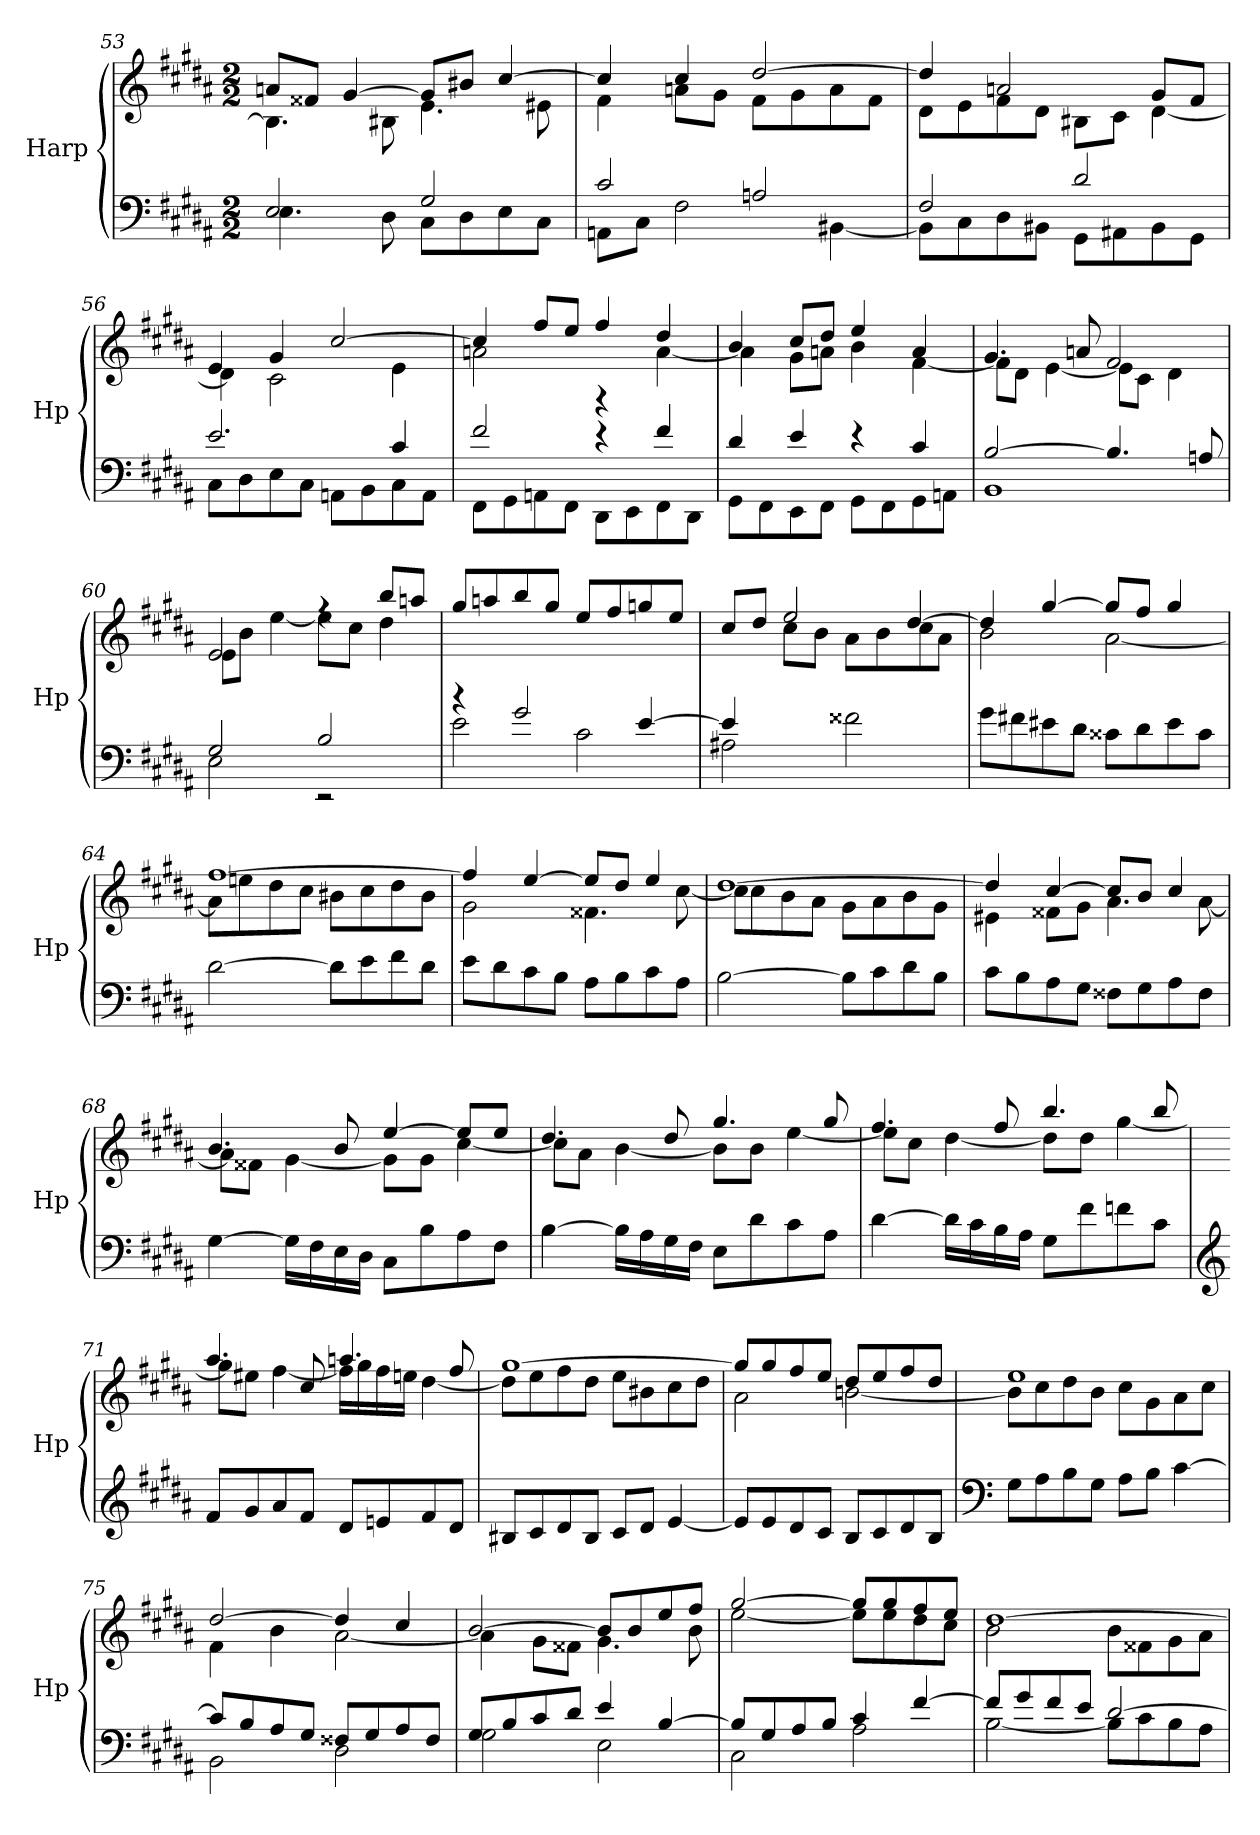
**kern	**kern
*part1	*part1
*staff2	*staff1
*I"Harp	*
*I'Hp	*
!!LO:LB:g=z
*clefF4	*clefG2
*k[f#c#g#d#a#]	*k[f#c#g#d#a#]
*M2/2	*M2/2
=53	=53
*^	*^
2E/	4.E\	8an/L	4.B\]
.	.	8f##X/J	.
.	.	[4g#/	.
.	8D#\	.	8B#X\
2G#/	8C#\L	8g#/L]	4.e\
.	8D#\	8b#X/J	.
.	8E\	[4cc#/	.
.	8C#\J	.	8e#X\
=54	=54	=54	=54
2c#/	8AAn\L	4cc#/]	4f#\
.	8C#\J	.	.
.	2F#\	4cc#/	8an\L
.	.	.	8g#\J
2An/	.	[2dd#/	8f#\L
.	.	.	8g#\
.	[4BB#X\	.	8a\
.	.	.	8f#\J
=55	=55	=55	=55
2F#/	8BB#\L]	4dd#/]	8d#\L
.	8C#\	.	8e\
.	8D#\	2an/	8f#\
.	8BB#X\J	.	8d#\J
2d#/	8GG#\L	.	8B#X\L
.	8AA#X\	.	8c#\J
.	8BB#\	8g#/L	[4d#\
.	8GG#\J	8f#/J	.
=56	=56	=56	=56
2.e/	8C#\L	4e/	4d#\]
.	8D#\	.	.
.	8E\	4g#/	2c#\
.	8C#\J	.	.
.	8AAn\L	[2cc#/	.
.	8BB\	.	.
4c#/	8C#\	.	4e\
.	8AA\J	.	.
!!LO:LB:g=z	!!
=57	=57	=57	=57
2f#/	8FF#\L	4cc#/]	2an\
.	8GG#\	.	.
.	8AAn\	8ff#/L	.
.	8FF#\J	8ee/J	.
4r	8DD#\L	4ff#/	4rF
.	8EE\	.	.
4f#/	8FF#\	4dd#/	[4a\
.	8DD#\J	.	.
=58	=58	=58	=58
4d#/	8GG#\L	4b/	4a\]
.	8FF#\	.	.
4e/	8EE\	8cc#/L	8g#\L
.	8FF#\J	8dd#/J	8an\J
4r	8GG#\L	4ee/	4b\
.	8FF#\	.	.
4c#/	8GG#\	4a/	[4f#\
.	8AAn\J	.	.
=59	=59	=59	=59
[2B/	1BB	4.g#/	8f#\L]
.	.	.	8d#\J
.	.	.	[4e\
.	.	8an/	.
4.B/]	.	2f#/	8e\L]
.	.	.	8c#\J
.	.	.	4d#\
8An/	.	.	.
!!LO:LB:g=z	!!
=60	=60	=60	=60
2G#/	2E\	2e/	8e\L
.	.	.	8b\J
.	.	.	[4ee\
2B/	2rEE	4rff	8ee\L]
.	.	.	8cc#\J
.	.	8bb/L	4dd#\
.	.	8aan/J	.
=61	=61	=61	=61
4ryy	2e\	8gg#/L	4rD
.	.	8aan/	.
2g#/	.	8bb/	2.ryy
.	.	8gg#/J	.
.	2c#\	8ee/L	.
.	.	8ff#/	.
[4e/	.	8ggn/	.
.	.	8ee/J	.
=62	=62	=62	=62
4e/]	2A#X\	8cc#/L	4ryy
.	.	8dd#/J	.
2.ryy	.	2ee/	8cc#\L
.	.	.	8b\J
.	2f##X\	.	8a#\L
.	.	.	8b\
.	.	[4dd#/	8cc#\
.	.	.	8a#\J
*v	*v	*	*
=63	=63	=63
8g#\L	4dd#/]	2b\
8f#X\	.	.
8e#X\	[4gg#/	.
8d#\J	.	.
8c##X\L	8gg#/L]	[2a#\
8d#\	8ff#/J	.
8e#\	4gg#/	.
8c##\J	.	.
!!LO:LB:g=z	!!
=64	=64	=64
[2d#\	[1ff#	8a#\L]
.	.	8een\
.	.	8dd#\
.	.	8cc#\J
8d#\L]	.	8b#X\L
8e\	.	8cc#\
8f#\	.	8dd#\
8d#\J	.	8b#\J
=65	=65	=65
8e\L	4ff#/]	2g#\
8d#\	.	.
8c#\	[4ee/	.
8B\J	.	.
8A#\L	8ee/L]	4.f##X\
8B\	8dd#/J	.
8c#\	4ee/	.
8A#\J	.	[8cc#\
=66	=66	=66
[2B\	[1dd#	8cc#\L]
.	.	8cc#\
.	.	8b\
.	.	8a#\J
8B\L]	.	8g#\L
8c#\	.	8a#\
8d#\	.	8b\
8B\J	.	8g#\J
=67	=67	=67
8c#\L	4dd#/]	4e#X\
8B\	.	.
8A#\	[4cc#/	8f##X\L
8G#\J	.	8g#\J
8F##X\L	8cc#/L]	4.a#\
8G#\	8b/J	.
8A#\	4cc#/	.
8F##\J	.	[8a#\
!!LO:PB:g=z	!!
=68	=68	=68
[4G#\	4.b/	8a#\L]
.	.	8f##X\J
16G#\LL]	.	[4g#\
16F#\	.	.
16E\	8b/	.
16D#\JJ	.	.
8C#\L	[4ee/	8g#\L]
8B\	.	8g#\J
8A#\	8ee/L]	[4cc#\
8F#\J	8ee/J	.
=69	=69	=69
[4B\	4.dd#/	8cc#\L]
.	.	8a#\J
16B\LL]	.	[4b\
16A#\	.	.
16G#\	8dd#/	.
16F#\JJ	.	.
8E\L	4.gg#/	8b\L]
8d#\	.	8b\J
8c#\	.	[4ee\
8A#\J	8gg#/	.
=70	=70	=70
[4d#\	4.ff#/	8ee\L]
.	.	8cc#\J
16d#\LL]	.	[4dd#\
16c#\	.	.
16B\	8ff#/	.
16A#\JJ	.	.
8G#\L	4.bb/	8dd#\L]
8f#\	.	8dd#\J
8fn\	.	[4gg#\
8c#\J	8bb/	.
!!LO:LB:g=z	!!
=71	=71	=71
*clefG2	*	*
8f#/L	4.aa#/	8gg#\L]
8g#/	.	8ee#X\J
8a#/	.	[4ff#\
8f#/J	8cc#/	.
8d#/L	4.aan/	16ff#\LL]
.	.	16gg#\
8en/	.	16ff#\
.	.	16een\JJ
8f#/	.	[4dd#\
8d#/J	8ff#/	.
=72	=72	=72
8B#X/L	[1gg#	8dd#\L]
8c#/	.	8ee\
8d#/	.	8ff#\
8B#/J	.	8dd#\J
8c#/L	.	8ee\L
8d#/J	.	8b#X\
[4e/	.	8cc#\
.	.	8dd#\J
=73	=73	=73
8e/L]	8gg#/L]	2a#\
8e/	8gg#/	.
8d#/	8ff#/	.
8c#/J	8ee/J	.
8B/L	8dd#/L	[2bn\
8c#/	8ee/	.
8d#/	8ff#/	.
8B/J	8dd#/J	.
!!LO:LB:g=z	!!
=74	=74	=74
*clefF4	*	*
8G#\L	1ee	8bn\L]
8A#\	.	8cc#\
8B\	.	8dd#\
8G#\J	.	8b\J
8A#\L	.	8cc#\L
8B\J	.	8g#\
[4c#\	.	8a#\
.	.	8cc#\J
=75	=75	=75
*^	*	*
8c#/L]	2BB\	[2dd#/	4f#\
8B/	.	.	.
8A#/	.	.	4b\
8G#/J	.	.	.
8F##X/L	2D#\	4dd#/]	[2a#\
8G#/	.	.	.
8A#/	.	4cc#/	.
8F##/J	.	.	.
=76	=76	=76	=76
8G#/L	2G#\	[2b/	4a#\]
8B/	.	.	.
8c#/	.	.	8g#\L
8d#/J	.	.	8f##X\J
4e/	2E\	8b/L]	4.g#\
.	.	8b/	.
[4B/	.	8ee/	.
.	.	8ff#/J	8b\
=77	=77	=77	=77
8B/L]	2C#\	[2gg#/	[2ee\
8G#/	.	.	.
8A#/	.	.	.
8B/J	.	.	.
4c#/	2A#\	8gg#/L]	8ee\L]
.	.	8gg#/	8ee\
[4f#/	.	8ff#/	8dd#\
.	.	8ee/J	8cc#\J
!!LO:LB:g=z	!!
=78	=78	=78	=78
8f#/L]	[2B\	[1dd#	2b\
8g#/	.	.	.
8f#/	.	.	.
8e/J	.	.	.
[2d#/	8B\L]	.	8b\L
.	8c#\	.	8f##X\
.	8B\	.	8g#\
.	8A#\J	.	8a#\J
*v	*v	*	*
*	*v	*v
=	=
*-	*-
